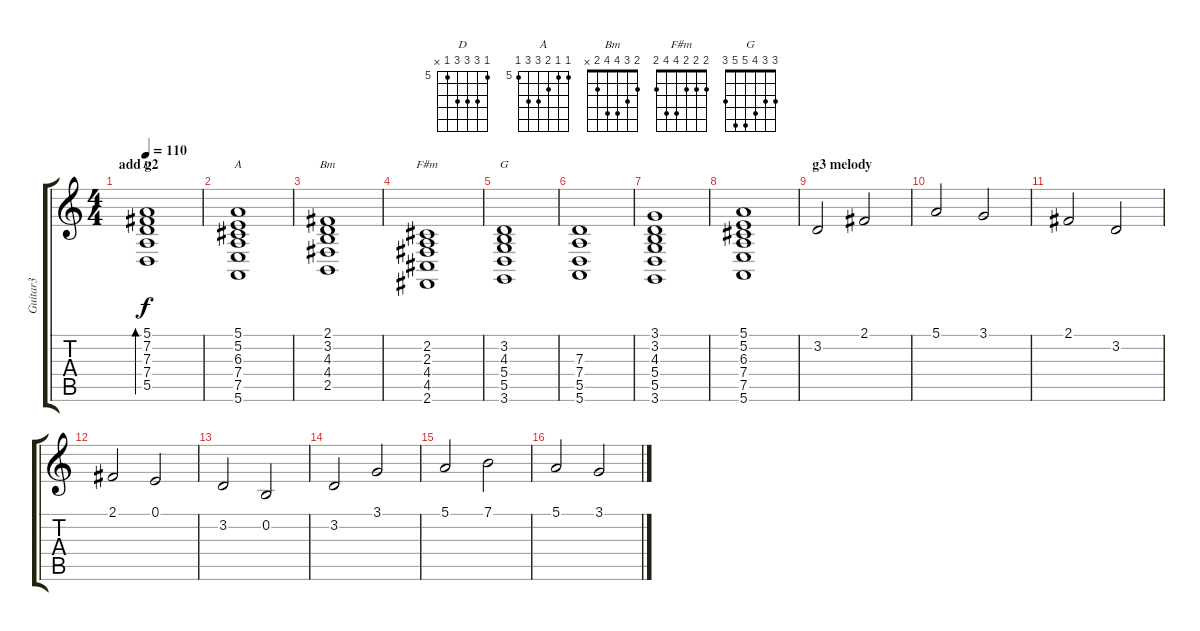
\track ("Guitar3" "Guitar3") {instrument viola}
\staff {score tabs}
\tuning (E4 B3 G3 D3 A2 E2) {hide}
\chord ("D" 5 7 7 7 5 x) {firstfret 5}
\chord ("A" 5 5 6 7 7 5) {firstfret 5}
\chord ("Bm" 2 3 4 4 2 x)
\chord ("F#m" 2 2 2 4 4 2)
\chord ("G" 3 3 4 5 5 3)
\ts (4 4)
\section ("" "add g2")
\tempo 110
\clef g2
\ks c
(5.1 7.2 7.3 7.4 5.5).1{bd 240 ch "D" dy f volume 10} |
(5.1 5.2 6.3 7.4 7.5 5.6).1{ch "A"} |
(2.1 3.2 4.3 4.4 2.5).1{ch "Bm"} |
(2.2 2.3 4.4 4.5 2.6).1{ch "F#m"} |
(3.2 4.3 5.4 5.5 3.6).1{ch "G"} |
(7.3 7.4 5.5 5.6).1 |
(3.1 3.2 4.3 5.4 5.5 3.6).1 |
(5.1 5.2 6.3 7.4 7.5 5.6).1 |
\section ("" "g3 melody")
3.2.2{volume 16} 2.1.2 |
5.1.2 3.1.2 |
2.1.2 3.2.2 |
2.1.2 0.1.2 |
3.2.2 0.2.2 |
3.2.2 3.1.2 |
5.1.2 7.1.2 |
5.1.2 3.1.2
